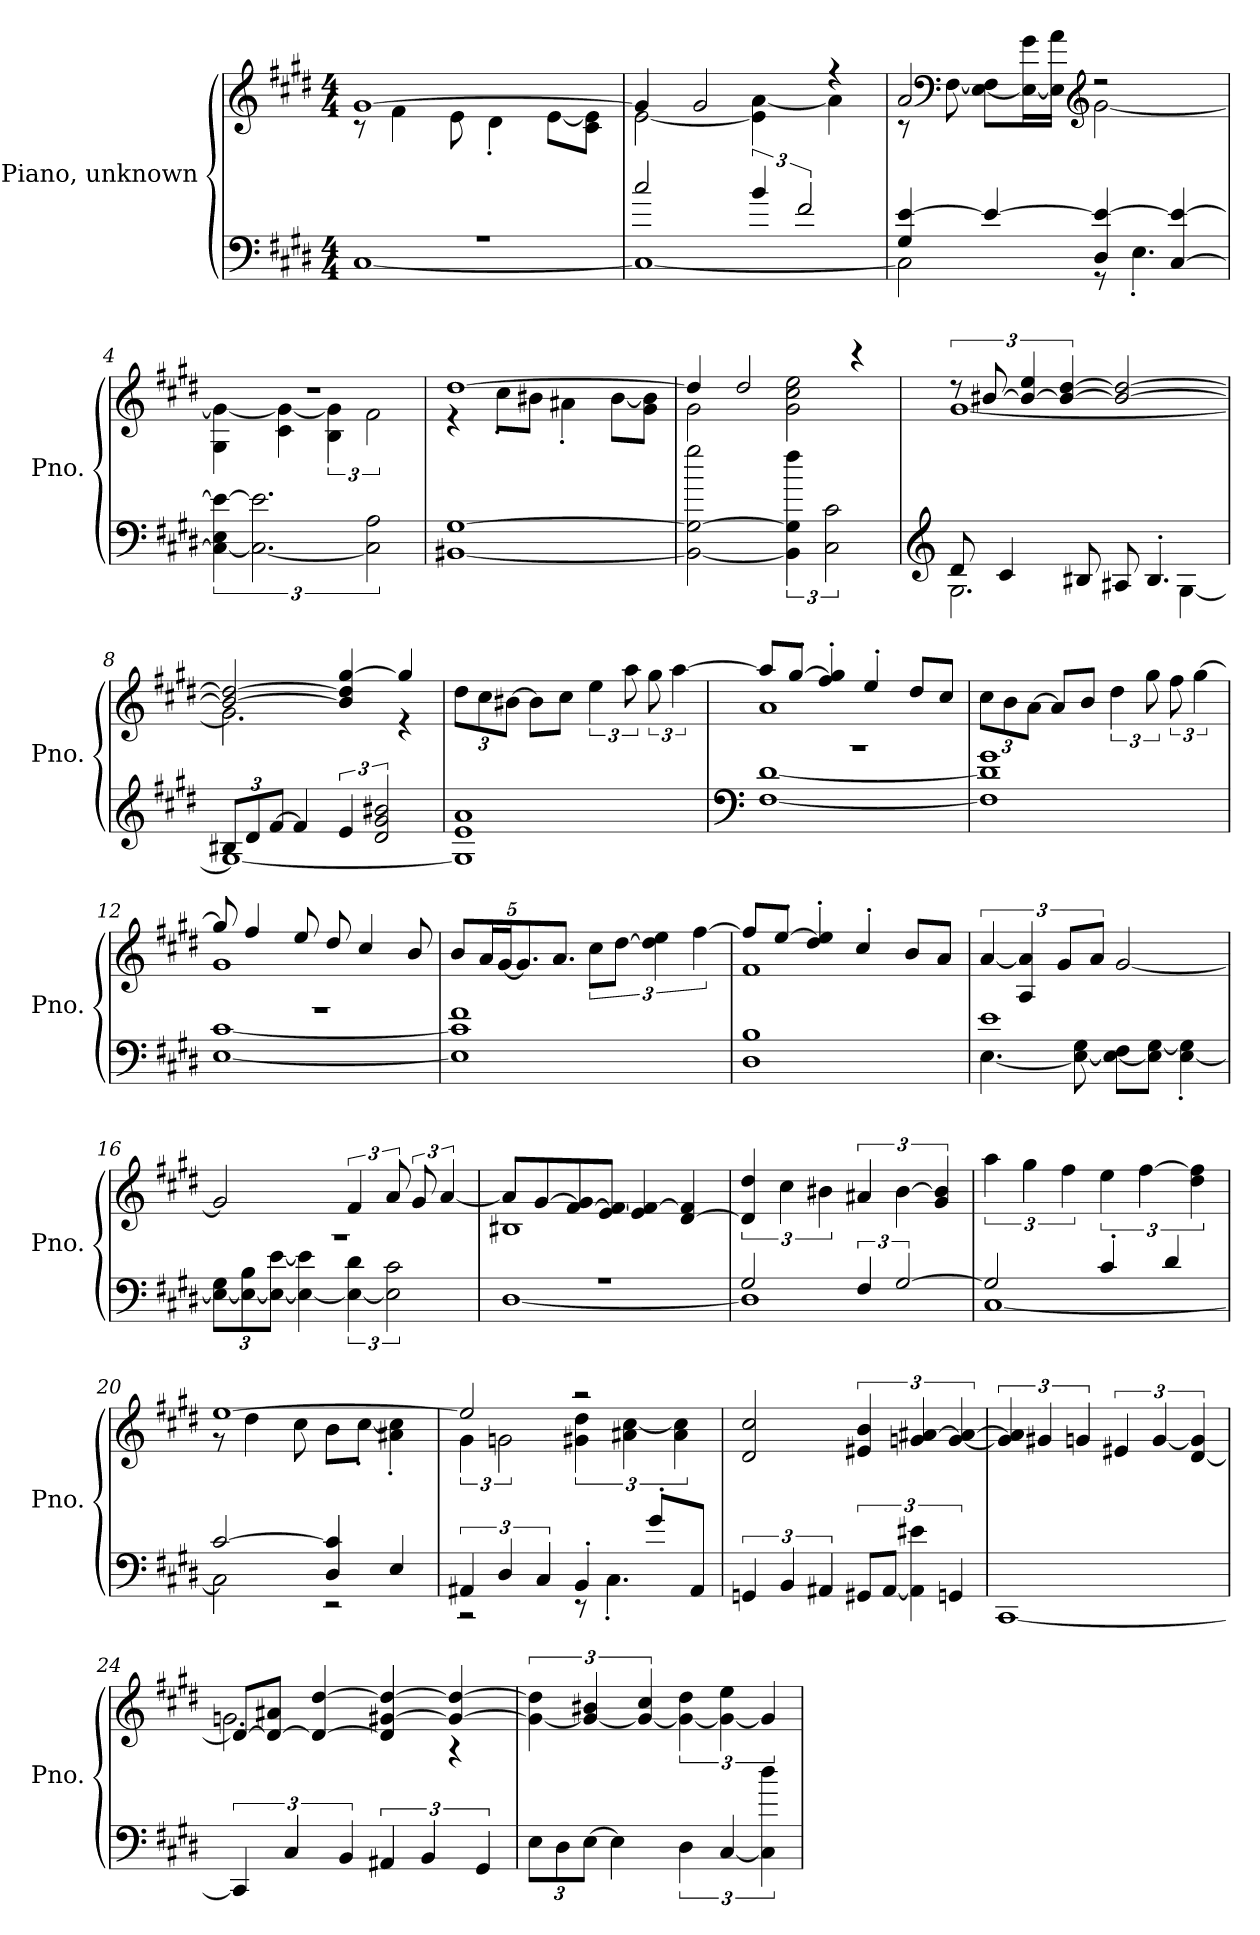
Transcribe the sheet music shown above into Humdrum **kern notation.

**kern	**kern
*part1	*part1
*staff2	*staff1
*I"Piano, unknown	*
*I'Pno.	*
*clefF4	*clefG2
*k[f#c#g#d#]	*k[f#c#g#d#]
*M4/4	*M4/4
*MM121	*MM121
=1	=1
*^	*^
1r	[1C#	[1g#	8r
.	.	.	4f#\
.	.	.	8e\
.	.	.	4d#'\
.	.	.	[8e\L
.	.	.	8c#\ 8e\]J
=2	=2	=2	=2
2cc#/	1C#_	4g#/]	[2e\
.	.	2g#/	.
6b/	.	.	4e\] [4a\
3f#/	.	.	.
.	.	4r	4a\]
=3	=3	=3	=3
4G#/ [4e/	2C#\]	2a/	8r
*	*	*clefF4	*
.	.	.	[8F#\
4e/_	.	.	[8E\ 8F#\]L
.	.	.	16E\_ 16g#\L
.	.	.	16E\] 16a\JJ
*	*	*clefG2	*
4D#/ 4e/_	8r	2r	[2g#\
.	4.E'\	.	.
[4C#/ 4e/_	.	.	.
*v	*v	*	*
=4	=4	=4
6C#\_ 6E\ 6e\_	1r	4G#\ 4g#\_
3.C#\_ 3.e\]	.	.
.	.	4c#\ 4g#\_
.	.	6B\ 6g#\]
3C#\] 3A\	.	3f#\
!!LO:LB:g=z	!!
=5	=5	=5
[1BB#X [1G#	[1dd#	4r
.	.	8cc#'\L
.	.	8b#X\J
.	.	4a#X'\
.	.	[8b#\L
.	.	8g#\ 8b#\]J
=6	=6	=6
2BB#\_ 2G#\_ 2gg#\	4dd#/]	2g#\
.	2dd#/	.
6BB#\] 6G#\] 6ff#\	.	2g#\ 2cc#\ 2ee\
3C#\ 3c#\	.	.
.	4r	.
=7	=7	=7
*clefG2	*	*
*^	*	*
8d#/	2.G#\	12r	[1g#
.	.	[12b#X/	.
4c#/	.	.	.
.	.	6b#/_ 6ee/	.
.	.	6b#/_ [6dd#/	.
8B#X/	.	.	.
8A#X/	.	2b#/_ 2dd#/_	.
4.B#'/	.	.	.
.	[4G#\	.	.
=8	=8	=8	=8
*Xbrackettup	*	*	*
12B#X/L	1G#_	2b#/_ 2dd#/_	2.g#\]
12d#/	.	.	.
[12f#/J	.	.	.
4f#/]	.	.	.
*brackettup	*	*	*
6e/	.	4b#/] 4dd#/] [4gg#/	.
3d#/ 3g#/ 3b#X/	.	.	.
.	.	4gg#/]	4r
*	*	*v	*v
!!LO:LB:g=z
=9	=9	=9
*	*	*Xbrackettup
1e 1a	1G#]	12dd#\L
.	.	12cc#\
.	.	[12b#X\J
.	.	8b#\L]
.	.	8cc#\J
*	*	*brackettup
.	.	6ee\
.	.	12aa\
.	.	12gg#\
.	.	[6aa\
=10	=10	=10
*clefF4	*	*
*	*	*^
1r	[1F# [1d#	8aa/L]	1a
.	.	[8gg#'/J	.
.	.	4ff#/' 4gg#/]'	.
.	.	4ee'/	.
.	.	8dd#/L	.
.	.	8cc#/J	.
*	*	*v	*v
=11	=11	=11
*	*	*Xbrackettup
1g#	1F#] 1d#]	12cc#\L
.	.	12b\
.	.	[12a\J
.	.	8a/L]
.	.	8b/J
*	*	*brackettup
.	.	6dd#\
.	.	12gg#\
.	.	12ff#\
.	.	[6gg#\
=12	=12	=12
*	*	*^
1r	[1E [1c#	8gg#/]	1g#
.	.	4ff#/	.
.	.	8ee/	.
.	.	8dd#/	.
.	.	4cc#/	.
.	.	8b/	.
*	*	*v	*v
!!LO:LB:g=z
=13	=13	=13
*	*	*Xbrackettup
1f#	1E] 1c#]	10b/L
.	.	20a/L
.	.	[20g#/J
.	.	10.g#/]
.	.	10.a/J
*	*	*brackettup
.	.	12cc#\L
.	.	[12dd#\J
.	.	6dd#\] 6ee\
.	.	[6ff#\
*v	*v	*
=14	=14
*	*^
1D# 1B	8ff#/L]	1f#
.	[8ee'/J	.
.	4dd#/' 4ee/]'	.
.	4cc#'/	.
.	8b/L	.
.	8a/J	.
*	*v	*v
=15	=15
*^	*
1e	[4.E\	[6a/
.	.	6A/ 6a/]
.	.	12g#/L
.	8E\_ 8G#\	.
.	.	12a/J
.	8E\_ 8F#\L	[2g#/
.	8E\] [8G#\J	.
.	[4E\' 4G#\]'	.
=16	=16	=16
*	*Xbrackettup	*
1r	12E\_ 12G#\L	2g#/]
.	12E\_ 12B\	.
.	12E\_ [12e\J	.
.	4E\_ 4e\]	.
*	*brackettup	*
.	6E\_ 6d#\	6f#/
.	3E\] 3c#\	12a/
.	.	12g#/
.	.	[6a/
!!LO:LB:g=z
=17	=17	=17
*	*	*^
1r	[1D#	8a/L]	1B#X
.	.	[8g#/	.
.	.	[8f#/ 8g#/]	.
.	.	[8e/ 8f#/]J	.
.	.	4e/] [4f#/	.
.	.	[4d#/ 4f#/]	.
*	*	*v	*v
=18	=18	=18
2G#/	1D#]	6d#/] 6dd#/
.	.	6cc#\
.	.	6b#X\
6F#/	.	6a#X/
[3G#/	.	[6b#\
.	.	6g#/ 6b#/]
=19	=19	=19
2G#/]	[1C#	6aa\
.	.	6gg#\
.	.	6ff#\
4c#'/	.	6ee\
.	.	[6ff#\
4d#/	.	.
.	.	6dd#\ 6ff#\]
=20	=20	=20
*	*	*^
[2c#/	2C#\]	[1ee	8r
.	.	.	4dd#\
.	.	.	8cc#\
4D#/ 4c#/]	2r	.	8b\L
.	.	.	[8cc#'\J
4E/	.	.	4a#X\' 4cc#\]'
!!LO:LB:g=z	!!
=21	=21	=21	=21
6AA#X/	2r	2ee/]	6g#\
6D#/	.	.	3gn\
6C#/	.	.	.
4BB'/	8r	2r	6g#X\ 6dd#\
.	4.C#'\	.	.
.	.	.	6a#X\ [6cc#\
8g#'/L	.	.	.
.	.	.	6a#\ 6cc#\]
8AA#/J	.	.	.
*v	*v	*	*
*	*v	*v
=22	=22
6GGn/	2d#/ 2cc#/
6BB/	.
6AA#X/	.
12GG#X/L	6e#X/ 6b/
[12AA#/J	.
6AA#\] 6e#X\	6gn/ [6a#X/
6GGn/	[6g/ 6a#/_
=23	=23
[1CC#	6g/] 6a#/]
.	6g#X/
.	6gn/
.	6e#X/
.	[6g/
.	[6d#/ 6g/]
=24	=24
*	*^
6CC#/]	8d#/L_	2.gn\
.	8d#/_ 8a#X/J	.
6C#/	.	.
.	4d#/_ [4dd#/	.
6BB/	.	.
6AA#X/	4d#/] [4g#X/ 4dd#/_	.
6BB/	.	.
.	4g#/_ 4dd#/_	4r
6GG#/	.	.
*	*v	*v
!!LO:PB:g=z
=25	=25
*Xbrackettup	*
12E\L	6g#\_ 6dd#\]
12D#\	.
[12E\J	6g#/_ 6b#X/
4E\]	.
.	6g#/_ 6cc#/
*brackettup	*
6D#\	6g#\_ 6dd#\
[6C#/	6g#\_ 6ee\
6C#\] 6dd#\	6g#/]
=	=
*-	*-
